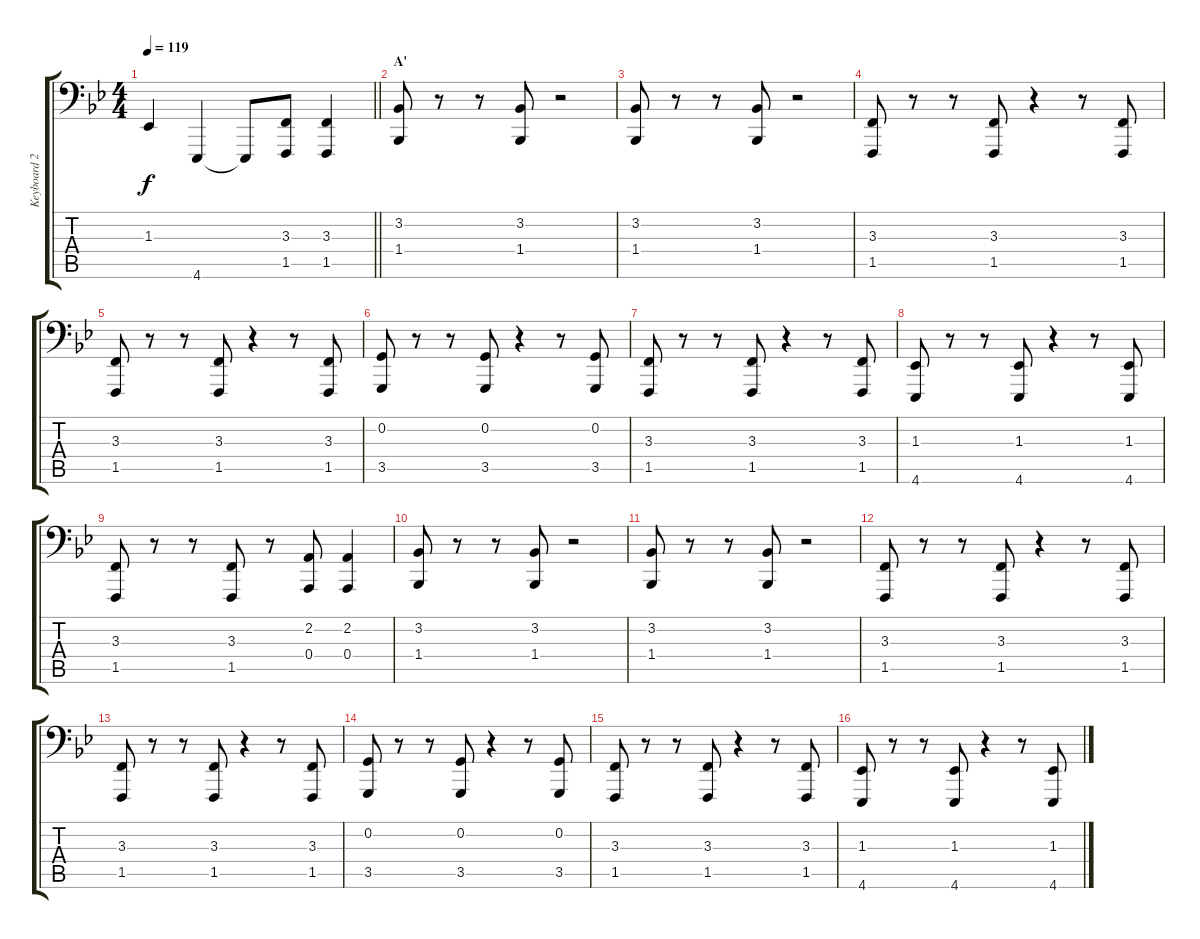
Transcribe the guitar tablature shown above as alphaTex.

\track ("Keyboard 2" "Keyboard 2") {instrument brightacousticpiano}
\staff {score tabs}
\tuning (C3 G2 D2 A1 E1 B0) {hide}
\ts (4 4)
\tempo 119
\clef f4
\barLineRight lightlight
\ks bb
1.3{t}.4{dy f} 4.6.4 4.6{t}.8 (3.3 1.5).8 (3.3 1.5).4 |
\section ("" "A'")
(3.2 1.4).8 r.8 r.8 (3.2 1.4).8 r.2 |
(3.2 1.4).8 r.8 r.8 (3.2 1.4).8 r.2 |
(3.3 1.5).8 r.8 r.8 (3.3 1.5).8 r.4 r.8 (3.3 1.5).8 |
(3.3 1.5).8 r.8 r.8 (3.3 1.5).8 r.4 r.8 (3.3 1.5).8 |
(0.2 3.5).8 r.8 r.8 (0.2 3.5).8 r.4 r.8 (0.2 3.5).8 |
(3.3 1.5).8 r.8 r.8 (3.3 1.5).8 r.4 r.8 (3.3 1.5).8 |
(1.3 4.6).8 r.8 r.8 (1.3 4.6).8 r.4 r.8 (1.3 4.6).8 |
(3.3 1.5).8 r.8 r.8 (3.3 1.5).8 r.8 (2.2 0.4).8 (2.2 0.4).4 |
(3.2 1.4).8 r.8 r.8 (3.2 1.4).8 r.2 |
(3.2 1.4).8 r.8 r.8 (3.2 1.4).8 r.2 |
(3.3 1.5).8 r.8 r.8 (3.3 1.5).8 r.4 r.8 (3.3 1.5).8 |
(3.3 1.5).8 r.8 r.8 (3.3 1.5).8 r.4 r.8 (3.3 1.5).8 |
(0.2 3.5).8 r.8 r.8 (0.2 3.5).8 r.4 r.8 (0.2 3.5).8 |
(3.3 1.5).8 r.8 r.8 (3.3 1.5).8 r.4 r.8 (3.3 1.5).8 |
(1.3 4.6).8 r.8 r.8 (1.3 4.6).8 r.4 r.8 (1.3 4.6).8
